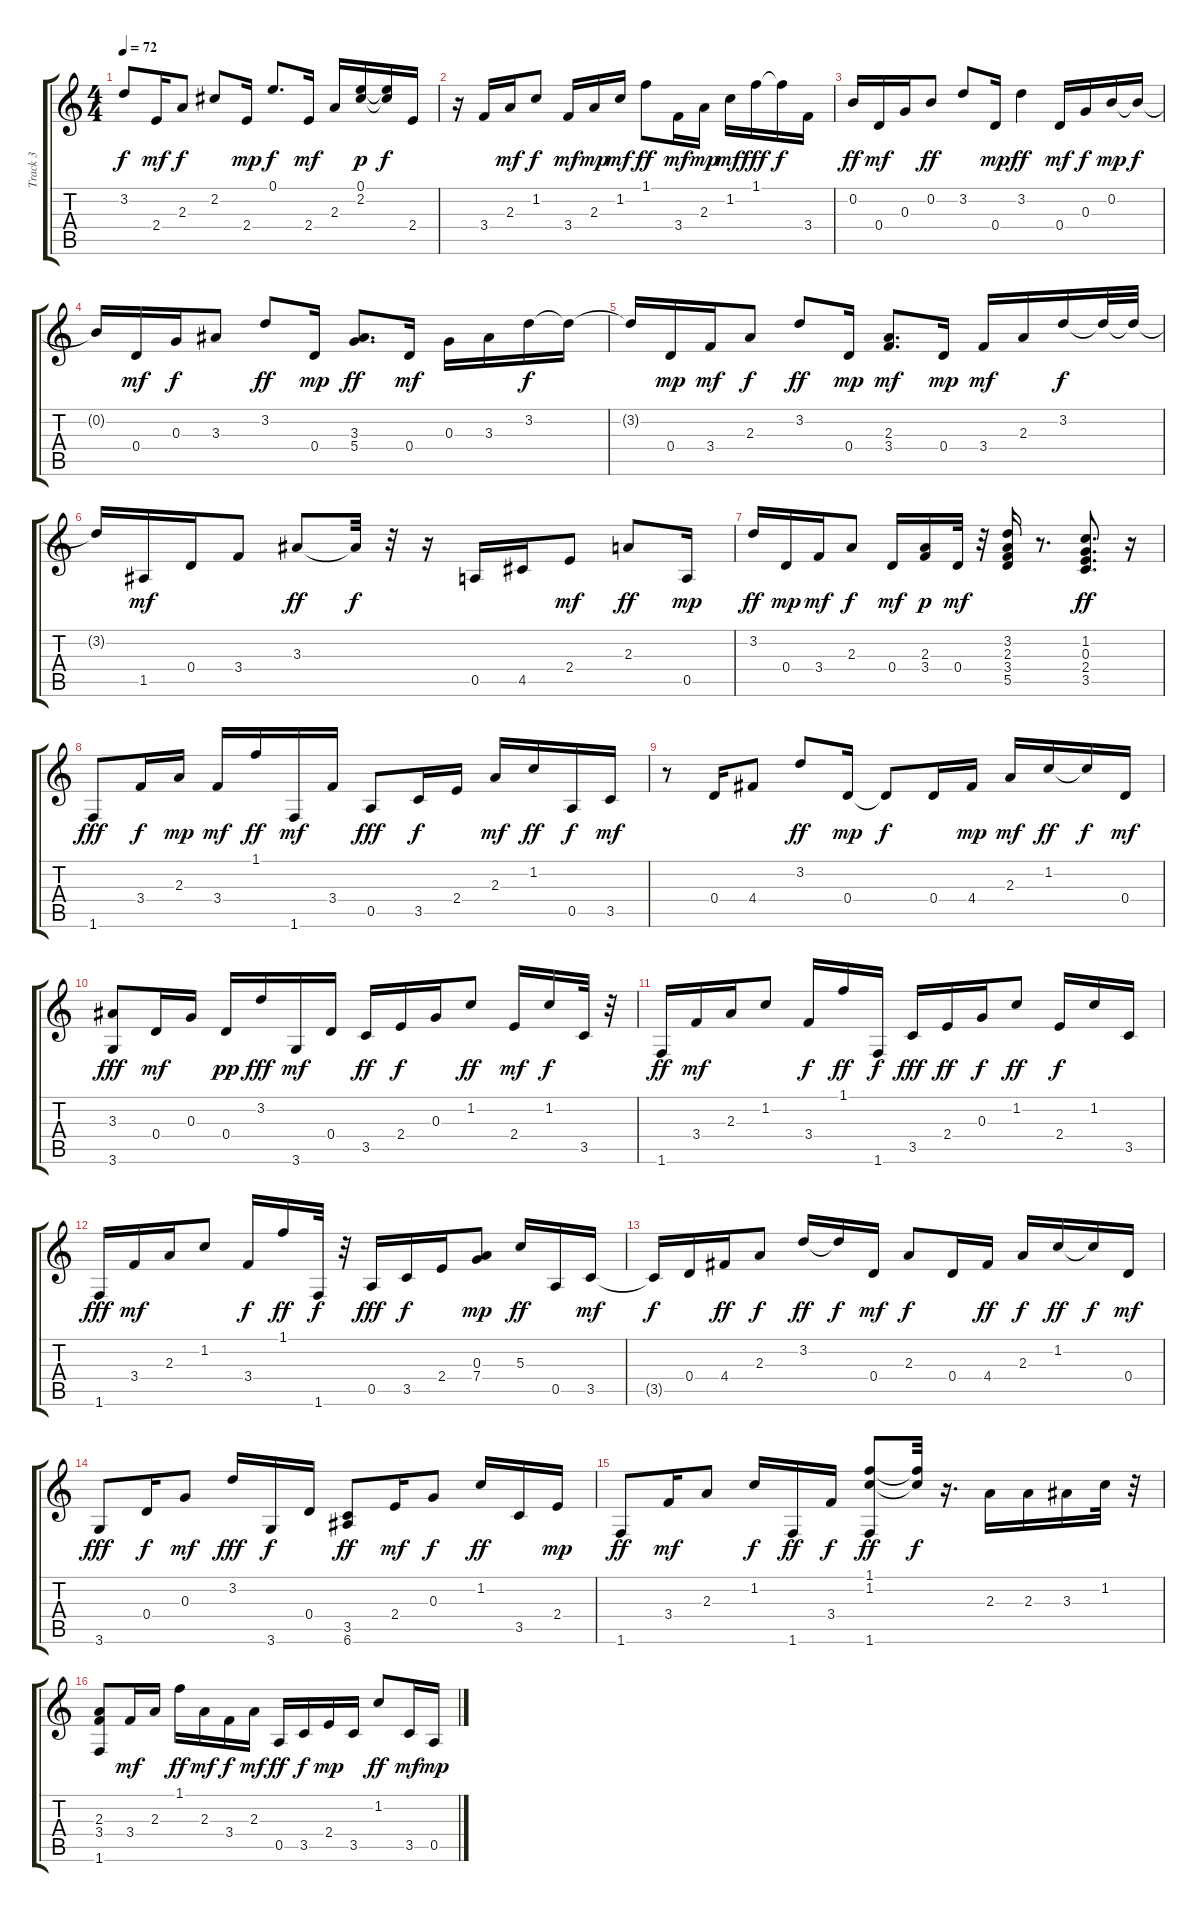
\track ("Track 3" "Track 3") {instrument acousticguitarsteel}
\staff {score tabs}
\tuning (E4 B3 G3 D3 A2 E2) {hide}
\ts (4 4)
\tempo 72
\clef g2
\ks c
3.2{t}.8{dy f} 2.4.16{dy mf} 2.3.8{dy f} 2.2.8 2.4.16{dy mp} 0.1.8{d dy f} 2.4.16{dy mf} 2.3.16 (0.1 2.2).16{dy p} (0.1{t} 2.2{t}).16{dy f} 2.4.16 |
r.16 3.4.16 2.3.16{dy mf} 1.2.8{dy f} 3.4.16{dy mf} 2.3.16{dy mp} 1.2.16{dy mf} 1.1.8{dy ff} 3.4.16{dy mf} 2.3.16{dy mp} 1.2.16{dy mf} 1.1.16{dy fff} 1.1{t}.16{dy f} 3.4.16 |
0.2.16{dy ff} 0.4.16{dy mf} 0.3.16 0.2.8{dy ff} 3.2.8 0.4.16{dy mp} 3.2.4{dy ff} 0.4.16{dy mf} 0.3.16{dy f} 0.2.16{dy mp} 0.2{t}.16{dy f} |
0.2{t}.16 0.4.16{dy mf} 0.3.16{dy f} 3.3.8 3.2.8{dy ff} 0.4.16{dy mp} (3.3 5.4).8{d dy ff} 0.4.16{dy mf} 0.3.16 3.3.16 3.2.16{dy f} 3.2{t}.16 |
3.2{t}.16 0.4.16{dy mp} 3.4.16{dy mf} 2.3.8{dy f} 3.2.8{dy ff} 0.4.16{dy mp} (2.3 3.4).8{d dy mf} 0.4.16{dy mp} 3.4.16{dy mf} 2.3.16 3.2.16{dy f} 3.2{t}.32 3.2{t}.32 |
3.2{t}.16 1.5.16{dy mf} 0.4.16 3.4.8 3.3.8{dy ff} 3.3{t}.32{dy f} r.32 r.16 0.5.16 4.5.16 2.4.8{dy mf} 2.3.8{dy ff} 0.5.16{dy mp} |
3.2.16{dy ff} 0.4.16{dy mp} 3.4.16{dy mf} 2.3.8{dy f} 0.4.16{dy mf} (2.3 3.4).16{dy p} 0.4.32{dy mf} r.32 (3.2 2.3 3.4 5.5).16 r.8{d} (1.2 0.3 2.4 3.5).8{d dy ff} r.16 |
1.6.8{dy fff} 3.4.16{dy f} 2.3.16{dy mp} 3.4.16{dy mf} 1.1.16{dy ff} 1.6.16{dy mf} 3.4.16 0.5.8{dy fff} 3.5.16{dy f} 2.4.16 2.3.16{dy mf} 1.2.16{dy ff} 0.5.16{dy f} 3.5.16{dy mf} |
r.8 0.4.16 4.4.8 3.2.8{dy ff} 0.4.16{dy mp} 0.4{t}.8{dy f} 0.4.16 4.4.16{dy mp} 2.3.16{dy mf} 1.2.16{dy ff} 1.2{t}.16{dy f} 0.4.16{dy mf} |
(3.3 3.6).8{dy fff} 0.4.16{dy mf} 0.3.16 0.4.16{dy pp} 3.2.16{dy fff} 3.6.16{dy mf} 0.4.16 3.5.16{dy ff} 2.4.16{dy f} 0.3.16 1.2.8{dy ff} 2.4.16{dy mf} 1.2.16{dy f} 3.5.32 r.32 |
1.6.16{dy ff} 3.4.16{dy mf} 2.3.16 1.2.8 3.4.16{dy f} 1.1.16{dy ff} 1.6.16{dy f} 3.5.16{dy fff} 2.4.16{dy ff} 0.3.16{dy f} 1.2.8{dy ff} 2.4.16{dy f} 1.2.16 3.5.16 |
1.6.16{dy fff} 3.4.16{dy mf} 2.3.16 1.2.8 3.4.16{dy f} 1.1.16{dy ff} 1.6.32{dy f} r.32 0.5.16{dy fff} 3.5.16{dy f} 2.4.16 (0.3 7.4).8{dy mp} 5.3.16{dy ff} 0.5.16 3.5.16{dy mf} |
3.5{t}.16{dy f} 0.4.16 4.4.16{dy ff} 2.3.8{dy f} 3.2.16{dy ff} 3.2{t}.16{dy f} 0.4.16{dy mf} 2.3.8{dy f} 0.4.16 4.4.16{dy ff} 2.3.16{dy f} 1.2.16{dy ff} 1.2{t}.16{dy f} 0.4.16{dy mf} |
3.6.8{dy fff} 0.4.16{dy f} 0.3.8{dy mf} 3.2.16{dy fff} 3.6.16{dy f} 0.4.16 (3.5 6.6).8{dy ff} 2.4.16{dy mf} 0.3.8{dy f} 1.2.16{dy ff} 3.5.16 2.4.16{dy mp} |
1.6.8{dy ff} 3.4.16{dy mf} 2.3.8 1.2.16{dy f} 1.6.16{dy ff} 3.4.16{dy f} (1.1 1.2 1.6).8{dy ff} (1.1{t} 1.2{t}).32{dy f} r.16{d} 2.3.16 2.3.16 3.3.16 1.2.32 r.32 |
(2.3 3.4 1.6).8 3.4.16{dy mf} 2.3.16 1.1.16{dy ff} 2.3.16{dy mf} 3.4.16{dy f} 2.3.16{dy mf} 0.5.16{dy ff} 3.5.16{dy f} 2.4.16{dy mp} 3.5.16 1.2.8{dy ff} 3.5.16{dy mf} 0.5.16{dy mp}
